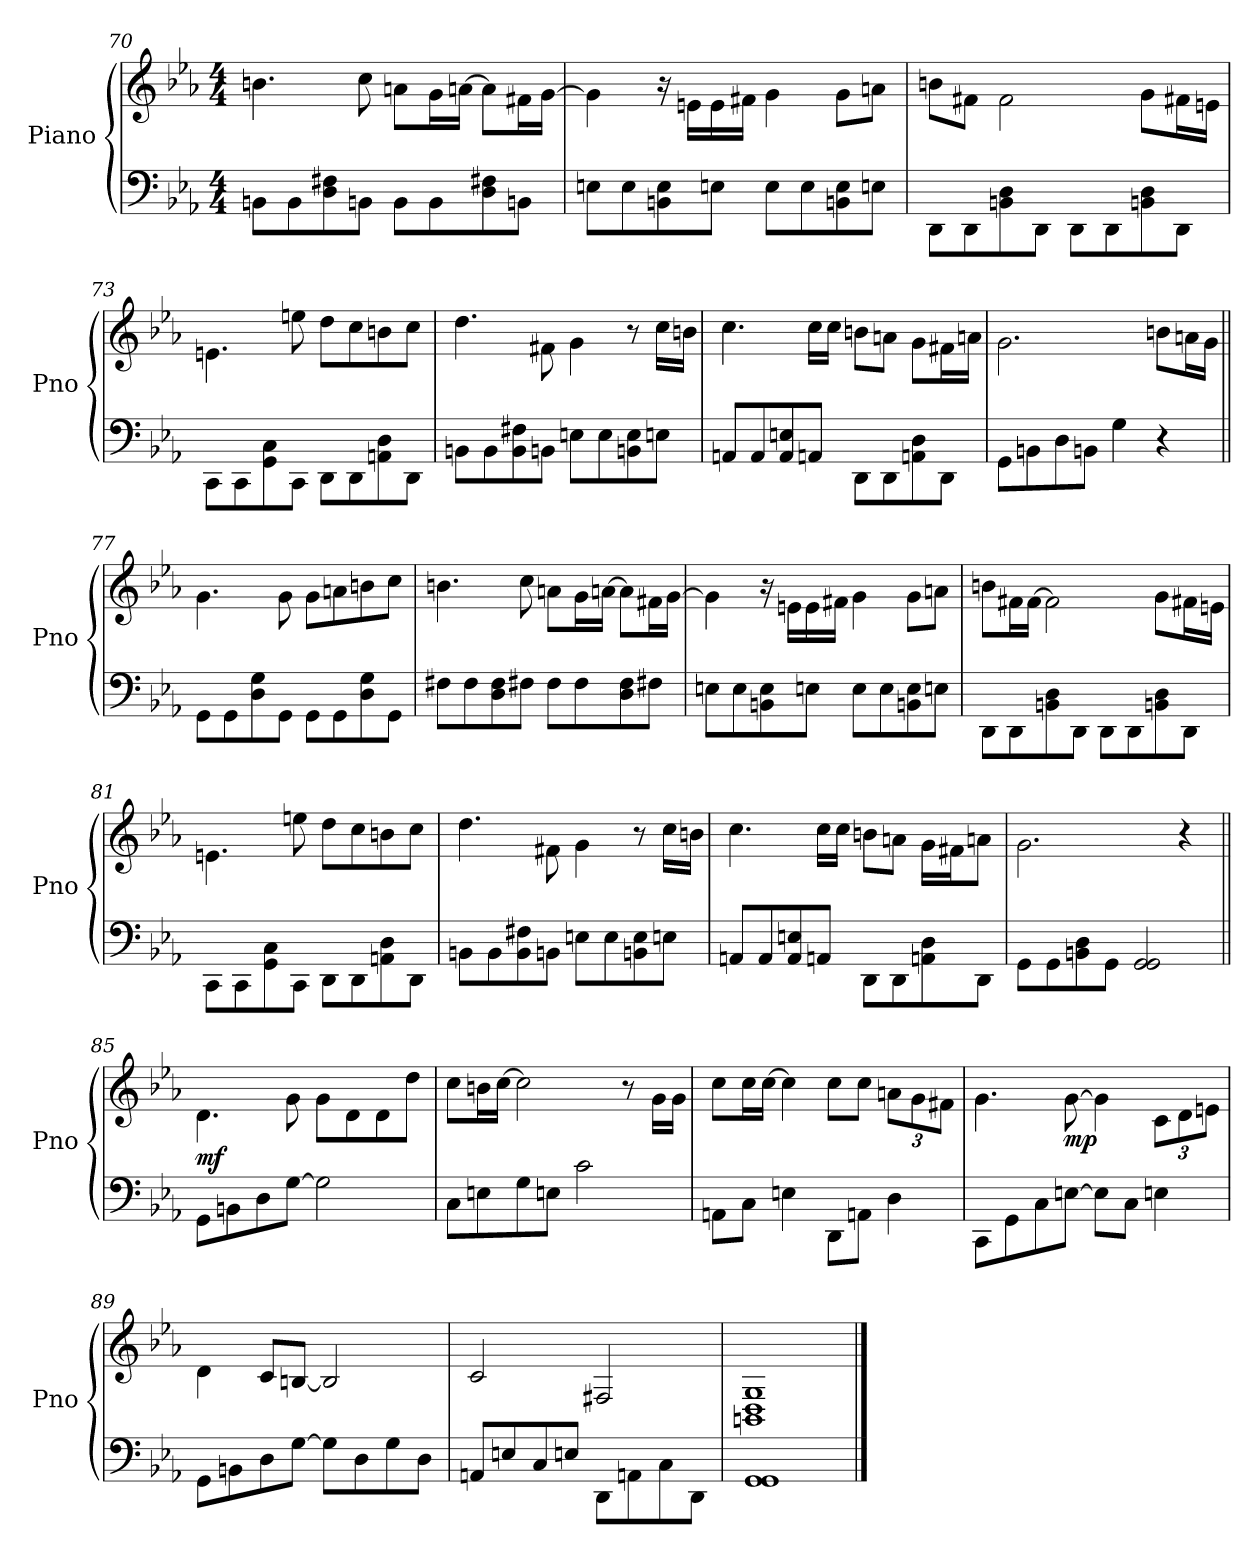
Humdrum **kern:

**kern	**dynam	**kern	**dynam
*part2	*part2	*part1	*part1
*staff2	*staff2	*staff1	*staff1
*I"Piano	*	*I"Piano	*
*I'Pno	*	*I'Pno	*
*clefF4	*	*clefG2	*
*k[b-e-a-]	*	*k[b-e-a-]	*
*M4/4	*	*M4/4	*
=70	=70	=70	=70
8BBn\L	.	4.bn\	.
8BB\	.	.	.
8D 8F#X	.	.	.
8BBn\J	.	8cc\	.
8BB\L	.	8an\L	.
8BB\	.	16g\L	.
.	.	[16an\JJ	.
8D 8F#X	.	8a\L]	.
8BBn\J	.	16f#X\L	.
.	.	[16g\JJ	.
=71	=71	=71	=71
8En\L	.	4g\]	.
8E\	.	.	.
8BBn 8E	.	16r	.
.	.	16en\LL	.
8En\J	.	16e\	.
.	.	16f#X\JJ	.
8E\L	.	4g\	.
8E\	.	.	.
8BBn 8E	.	8g\L	.
8En\J	.	8an\J	.
!!LO:PB:g=z
=72	=72	=72	=72
8DD\L	.	8bn\L	.
8DD\	.	8f#X\J	.
8BBn 8D	.	2f#\	.
8DD\J	.	.	.
8DD\L	.	.	.
8DD\	.	.	.
8BBn 8D	.	8g\L	.
8DD\J	.	16f#X\L	.
.	.	16en\JJ	.
=73	=73	=73	=73
8CC\L	.	4.en\	.
8CC\	.	.	.
8GG 8C	.	.	.
8CC\J	.	8een\	.
8DD\L	.	8dd\L	.
8DD\	.	8cc\	.
8AAn 8D	.	8bn\	.
8DD\J	.	8cc\J	.
=74	=74	=74	=74
8BBn\L	.	4.dd\	.
8BB\	.	.	.
8F#X 8BB	.	.	.
8BBn\J	.	8f#X\	.
8En\L	.	4g\	.
8E\	.	.	.
8BBn 8E	.	8r	.
8En\J	.	16cc\LL	.
.	.	16bn\JJ	.
!!LO:LB:g=z
=75	=75	=75	=75
8AAn/L	.	4.cc\	.
8AA/	.	.	.
8En 8AA	.	.	.
8AAn/J	.	16cc\LL	.
.	.	16cc\JJ	.
8DD\L	.	8bn\L	.
8DD\	.	8an\J	.
8AAn 8D	.	8g\L	.
8DD\J	.	16f#X\L	.
.	.	16an\JJ	.
=76	=76	=76	=76
8GG\L	.	2.g\	.
8BBn\	.	.	.
8D\	.	.	.
8BBn\J	.	.	.
4G\	.	.	.
4r	.	8bn\L	.
.	.	16an\L	.
.	.	16g\JJ	.
=77||	=77||	=77||	=77||
8GG\L	.	4.g\	.
8GG\	.	.	.
8D 8G	.	.	.
8GG\J	.	8g\	.
8GG\L	.	8g\L	.
8GG\	.	8an\	.
8D 8G	.	8bn\	.
8GG\J	.	8cc\J	.
=78	=78	=78	=78
8F#X\L	.	4.bn\	.
8F#\	.	.	.
8D 8F#	.	.	.
8F#X\J	.	8cc\	.
8F#\L	.	8an\L	.
8F#\	.	16g\L	.
.	.	[16an\JJ	.
8D 8F#	.	8a\L]	.
8F#X\J	.	16f#X\L	.
.	.	[16g\JJ	.
!!LO:LB:g=z
=79	=79	=79	=79
8En\L	.	4g\]	.
8E\	.	.	.
8BBn 8E	.	16r	.
.	.	16en\LL	.
8En\J	.	16e\	.
.	.	16f#X\JJ	.
8E\L	.	4g\	.
8E\	.	.	.
8BBn 8E	.	8g\L	.
8En\J	.	8an\J	.
=80	=80	=80	=80
8DD\L	.	8bn\L	.
8DD\	.	16f#X\L	.
.	.	[16f#\JJ	.
8BBn 8D	.	2f#\]	.
8DD\J	.	.	.
8DD\L	.	.	.
8DD\	.	.	.
8BBn 8D	.	8g\L	.
8DD\J	.	16f#X\L	.
.	.	16en\JJ	.
=81	=81	=81	=81
8CC\L	.	4.en\	.
8CC\	.	.	.
8GG 8C	.	.	.
8CC\J	.	8een\	.
8DD\L	.	8dd\L	.
8DD\	.	8cc\	.
8AAn 8D	.	8bn\	.
8DD\J	.	8cc\J	.
=82	=82	=82	=82
8BBn\L	.	4.dd\	.
8BB\	.	.	.
8F#X 8BB	.	.	.
8BBn\J	.	8f#X\	.
8En\L	.	4g\	.
8E\	.	.	.
8BBn 8E	.	8r	.
8En\J	.	16cc\LL	.
.	.	16bn\JJ	.
!!LO:LB:g=z
=83	=83	=83	=83
8AAn/L	.	4.cc\	.
8AA/	.	.	.
8En 8AA	.	.	.
8AAn/J	.	16cc\LL	.
.	.	16cc\JJ	.
8DD\L	.	8bn\L	.
8DD\	.	8an\J	.
8AAn 8D	.	16g\LL	.
.	.	16f#X\J	.
8DD\J	.	8an\J	.
=84	=84	=84	=84
8GG\L	.	2.g\	.
8GG\	.	.	.
8BBn 8D	.	.	.
8GG\J	.	.	.
2GG 2GG	.	.	.
.	.	4r	.
=85||	=85||	=85||	=85||
!	!LO:DY:a	!	!
8GG\L	mf	4.d\	.
8BBn\	.	.	.
8D\	.	.	.
[8G\J	.	8g\	.
2G\]	.	8g\L	.
.	.	8d\	.
.	.	8d\	.
.	.	8dd\J	.
=86	=86	=86	=86
8C\L	.	8cc\L	.
8En\	.	16bn\L	.
.	.	[16cc\JJ	.
8G\	.	2cc\]	.
8En\J	.	.	.
2c\	.	.	.
.	.	8r	.
.	.	16g\LL	.
.	.	16g\JJ	.
!!LO:LB:g=z
=87	=87	=87	=87
8AAn\L	.	8cc\L	.
8C\J	.	16cc\L	.
.	.	[16cc\JJ	.
4En\	.	4cc\]	.
8DD\L	.	8cc\L	.
8AAn\J	.	8cc\J	.
4D\	.	12an\L	.
.	.	12g\	.
.	.	12f#X\J	.
=88	=88	=88	=88
8CC\L	.	4.g\	.
8GG\	.	.	.
8C\	.	.	.
!	!	!	!LO:DY:b
[8En\J	.	[8g\	mp
8E\L]	.	4g\]	.
8C\J	.	.	.
4En\	.	12c\L	.
.	.	12d\	.
.	.	12en\J	.
=89	=89	=89	=89
8GG\L	.	4d\	.
8BBn\	.	.	.
8D\	.	8c/L	.
[8G\J	.	[8Bn/J	.
8G\L]	.	2B/]	.
8D\	.	.	.
8G\	.	.	.
8D\J	.	.	.
=90	=90	=90	=90
8AAn/L	.	2c/	.
8En/	.	.	.
8C/	.	.	.
8En/J	.	.	.
8DD\L	.	2F#X/	.
8AAn\	.	.	.
8C\	.	.	.
8DD\J	.	.	.
=91	=91	=91	=91
1GG 1GG	.	1BBn 1D 1G	.
==	==	==	==
*-	*-	*-	*-
